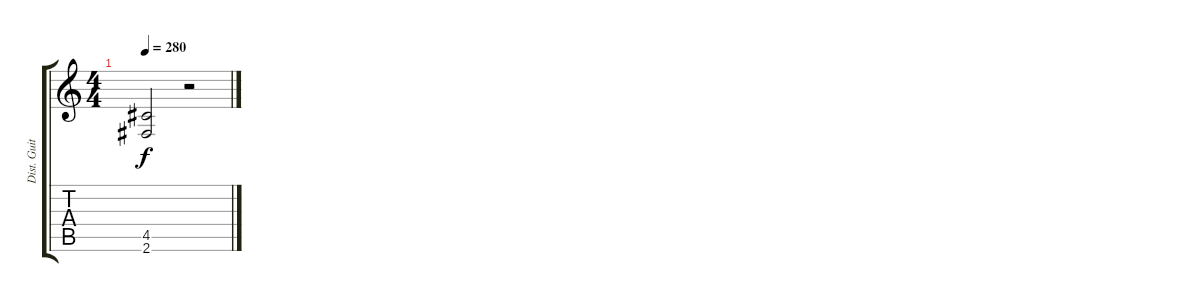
\track ("Dist. Guitar 1" "Dist. Guit") {instrument overdrivenguitar}
\staff {score tabs}
\tuning (E4 B3 G3 D3 A2 E2) {hide}
\ts (4 4)
\tempo 280
\clef g2
\ks c
(4.5 2.6).2{dy f} r.2
